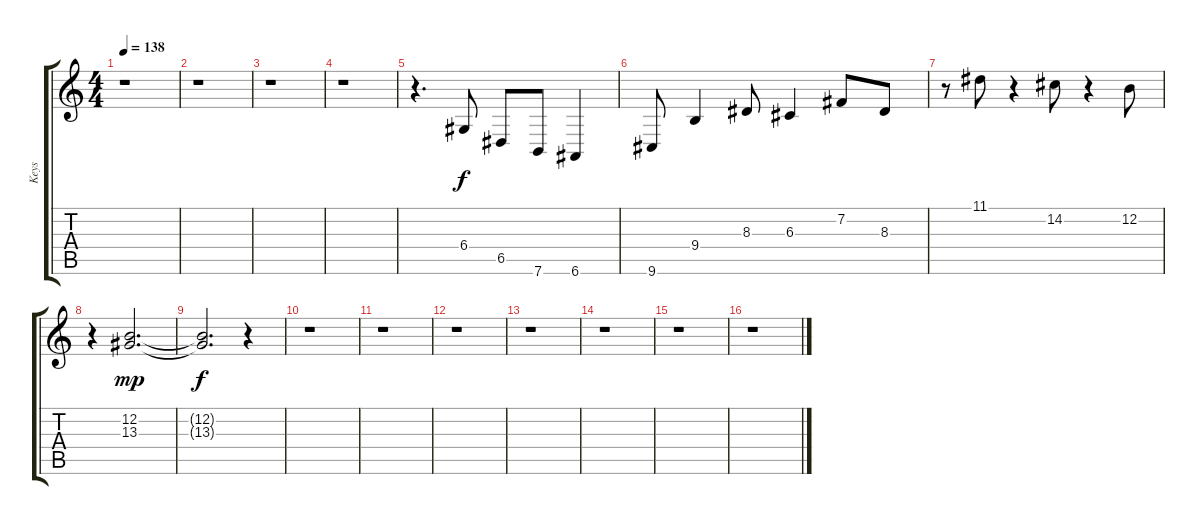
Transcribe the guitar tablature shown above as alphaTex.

\track ("Keys" "Keys") {instrument percussiveorgan}
\staff {score tabs}
\tuning (E4 B3 G3 D3 A2 E2) {hide}
\ts (4 4)
\tempo 138
\clef g2
\ks c
r.1{dy f} |
r.1 |
r.1 |
r.1 |
r.4{d} 6.4.8 6.5.8 7.6.8 6.6.4 |
9.6.8 9.4.4 8.3.8 6.3.4 7.2.8 8.3.8 |
r.8 11.1.8 r.4 14.2.8 r.4 12.2.8 |
r.4 (12.2 13.3).2{d dy mp} |
(12.2{t} 13.3{t}).2{d dy f} r.4 |
r.1 |
r.1 |
r.1 |
r.1 |
r.1 |
r.1 |
r.1
